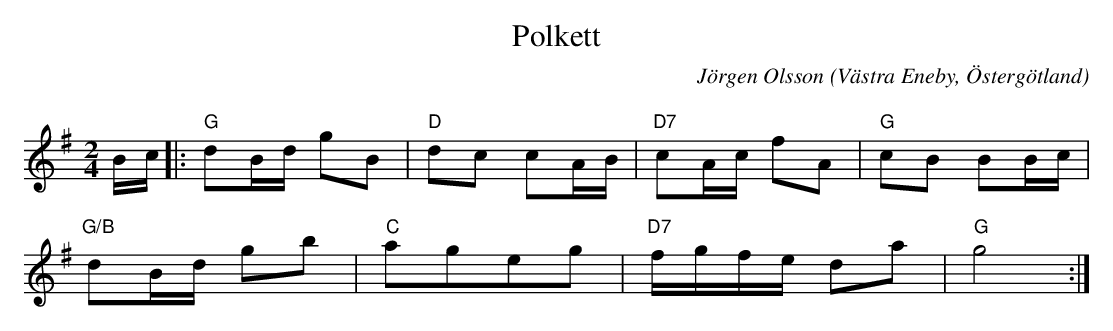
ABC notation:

X:1
T:Polkett
C:Jörgen Olsson
O:Västra Eneby, Östergötland
Q:100
M:2/4
L:1/8
K:G
B/2c/2|:"G"dB/2d/2 gB|"D"dc cA/2B/2|"D7"cA/2c/2 fA|"G"cB BB/2c/2|
"G/B"dB/2d/2 gb|"C"ageg|"D7"f/g/f/e/ da|"G"g4 :|
